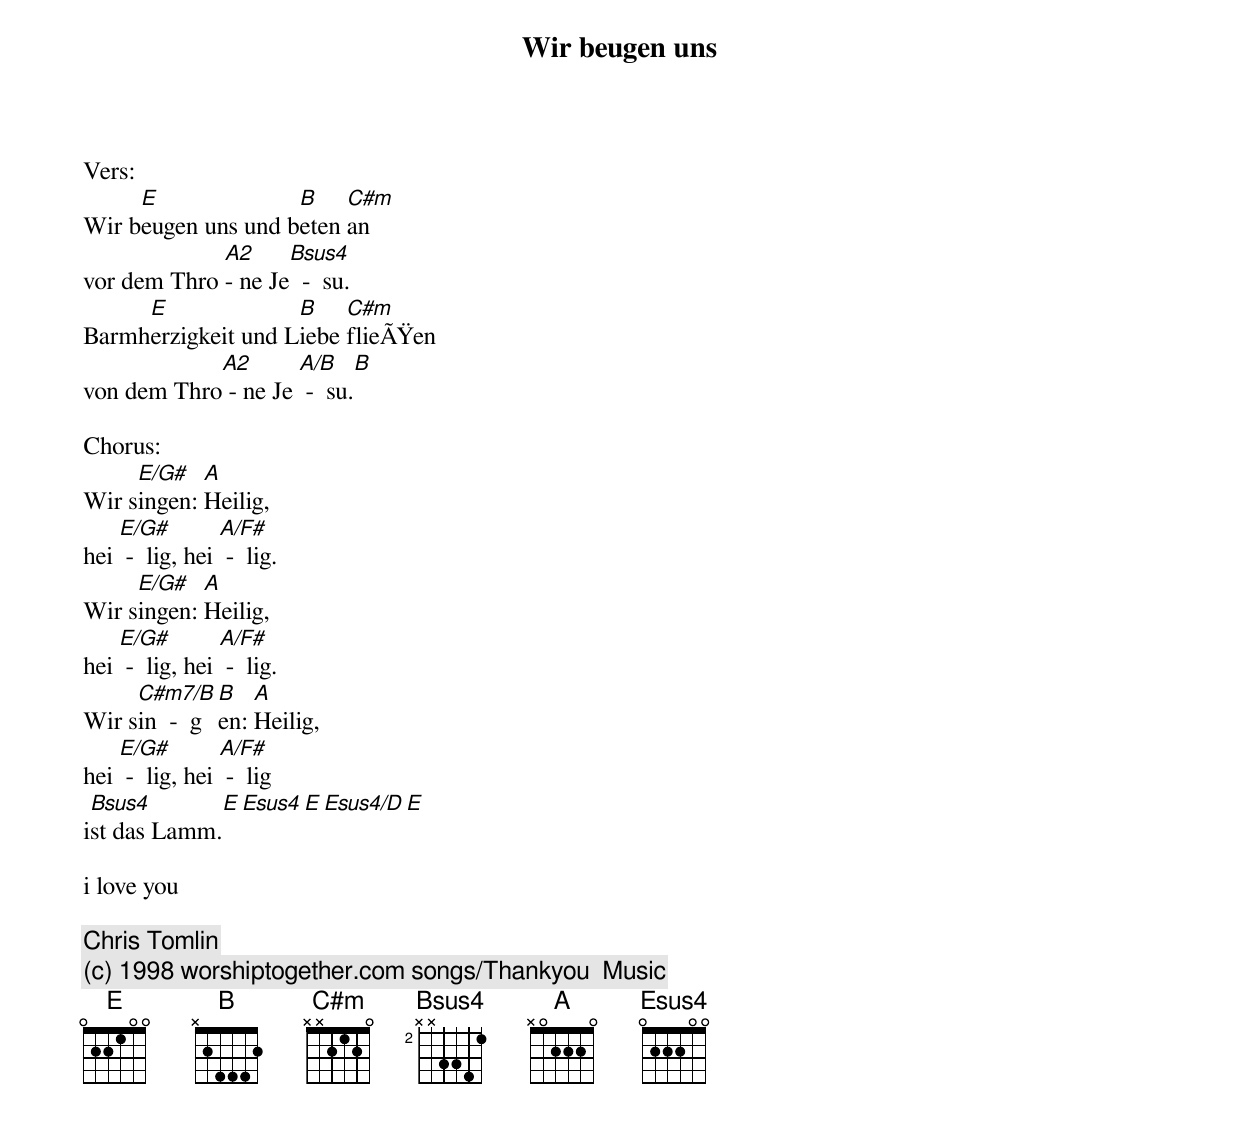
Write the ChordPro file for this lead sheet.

{title:Wir beugen uns}
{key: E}

Vers:
Wir b[E]eugen uns und b[B]eten [C#m]an
vor dem Thro [A2]- ne Je[Bsus4]  -  su.
Barmh[E]erzigkeit und L[B]iebe [C#m]flieÃŸen
von dem Thro[A2] - ne Je [A/B] -  su.[B]

Chorus:
Wir s[E/G#]ingen: [A]Heilig,
hei [E/G#] -  lig, hei [A/F#] -  lig.
Wir s[E/G#]ingen: [A]Heilig,
hei [E/G#] -  lig, hei [A/F#] -  lig.
Wir s[C#m7/B]in  -  g[B]en: [A]Heilig,
hei [E/G#] -  lig, hei [A/F#] -  lig
i[Bsus4]st das Lamm.[E][Esus4][E][Esus4/D][E]

i love you

{comment: Chris Tomlin}
{comment: (c) 1998 worshiptogether.com songs/Thankyou  Music}
